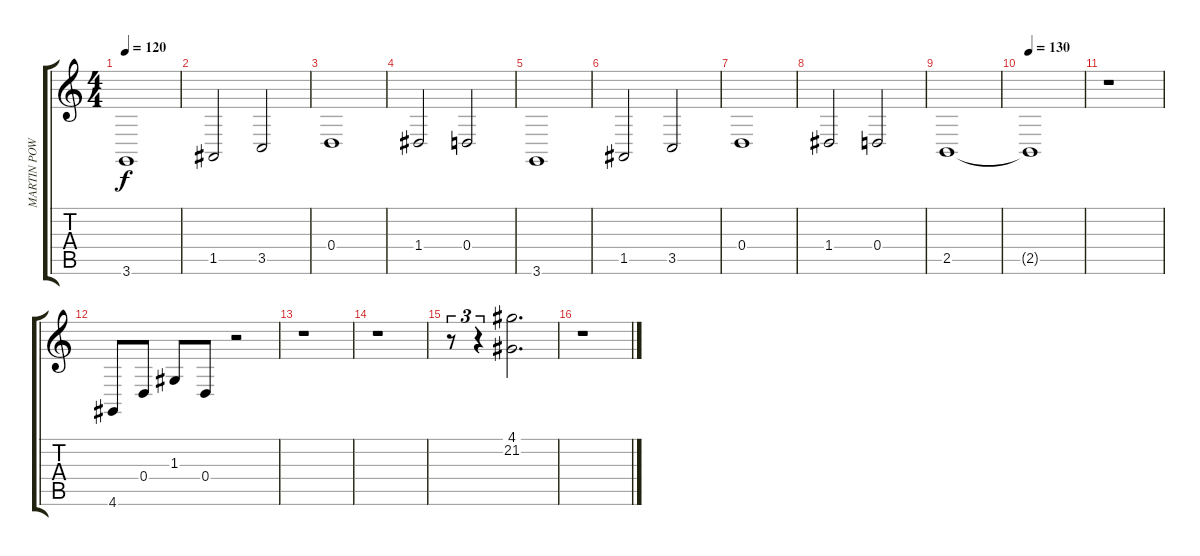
\track ("MARTIN POWELL" "MARTIN POW") {instrument stringensemble1}
\staff {score tabs}
\tuning (E4 B3 G3 D3 A2 E2) {hide}
\ts (4 4)
\tempo 120
\clef g2
\ks c
3.6.1{dy f} |
1.5.2 3.5.2 |
0.4.1 |
1.4.2 0.4.2 |
3.6.1 |
1.5.2 3.5.2 |
0.4.1 |
1.4.2 0.4.2 |
2.5.1 |
\tempo 130
2.5{t}.1 |
r.1 |
4.6.8 0.4.8 1.3.8 0.4.8 r.2 |
r.1 |
r.1 |
r.8{tu (3 2)} r.4{tu (3 2)} (4.1 21.2).2{d} |
r.1
